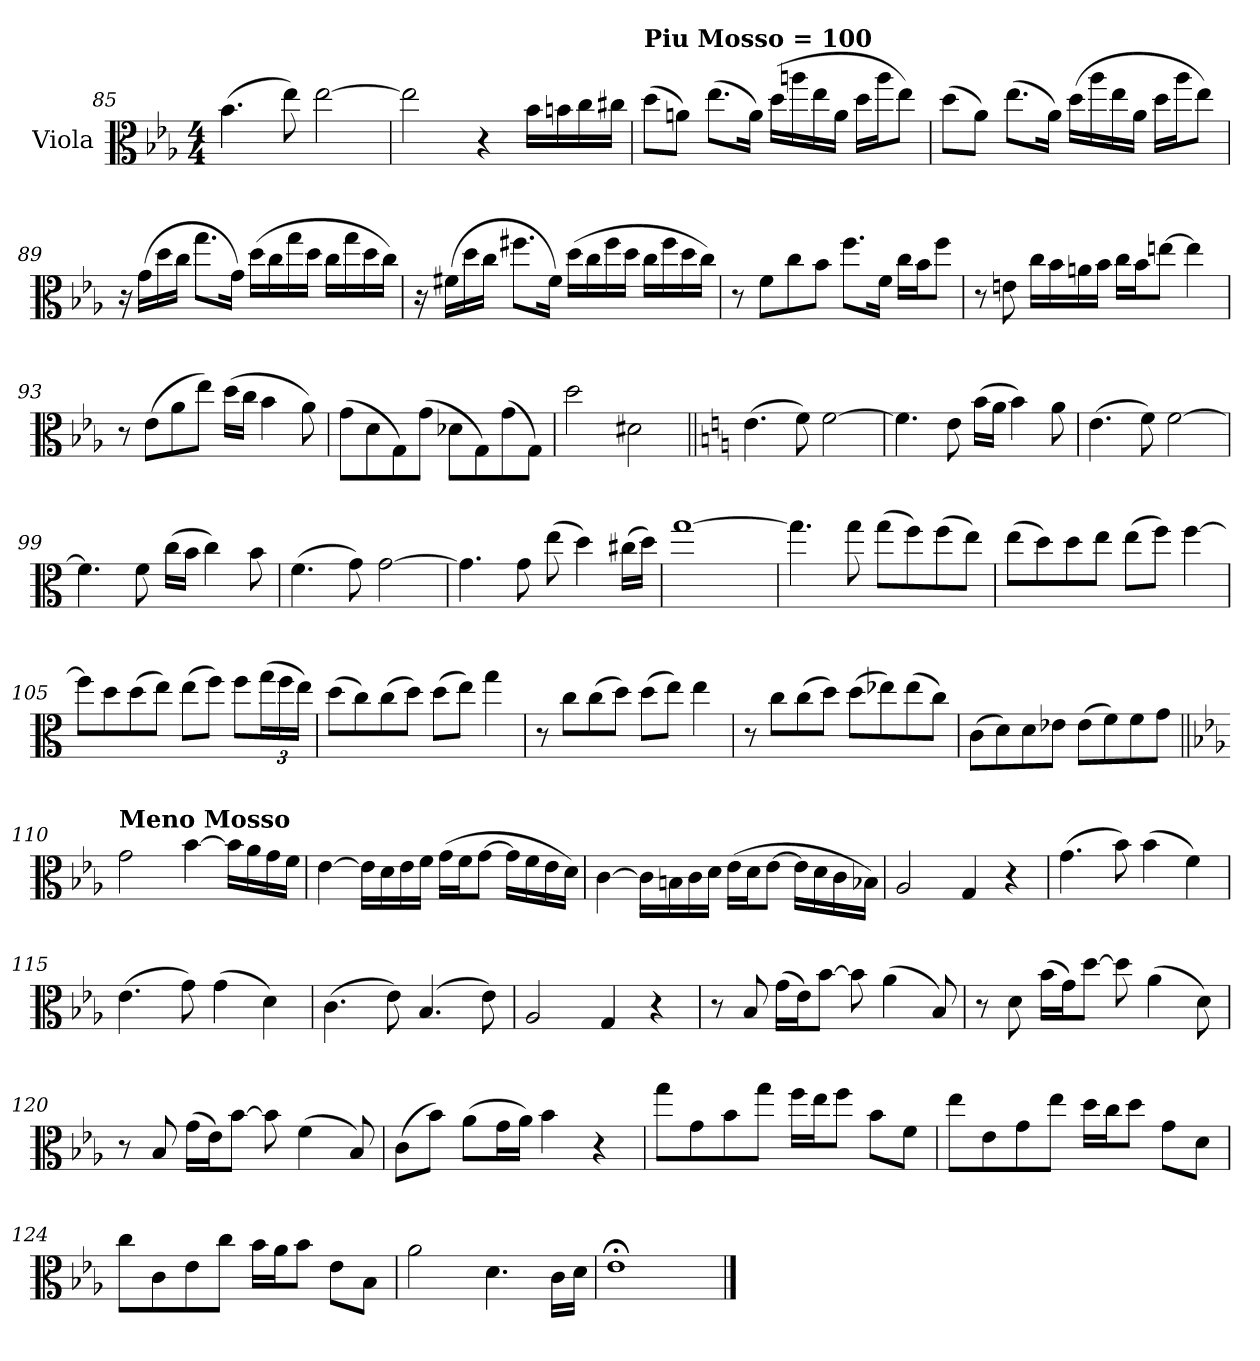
**kern
*part1
*staff1
*I"Viola
*I'Vla.
*clefC3
*k[b-e-a-]
*M4/4
=85
(4.b-\
8ee-\)
[2ee-\
!!LO:LB:g=z
=86
2ee-\]
4r
16b-\LL
16bn\
16cc\
16cc#X\JJ
=87
!LO:TX:a:B:t=Piu Mosso = 100
(8dd\L
8an\J)
(8.ee-\L
16a\Jk)
(16dd\LL
16aan\
16ee-\
16a\JJ
16dd\LL
16aa\J
8ee-\J)
!!LO:LB:g=z
=88
(8dd\L
8a-\J)
(8.ee-\L
16a-\Jk)
(16dd\LL
16aa-\
16ee-\
16a-\JJ
16dd\LL
16aa-\J
8ee-\J)
=89
16r
(16g\LL
16dd\
16cc\JJ
8.gg\L
16g\Jk)
(16dd\LL
16cc\
16gg\
16dd\JJ
16cc\LL
16gg\
16dd\
16cc\JJ)
!!LO:LB:g=z
=90
16r
(16f#X\LL
16dd\
16cc\JJ
8.ff#X\L
16f#\Jk)
(16dd\LL
16cc\
16ff#\
16dd\JJ
16cc\LL
16ff#\
16dd\
16cc\JJ)
=91
8r
8f\L
8cc\
8b-\J
8.ff\L
16f\Jk
16cc\LL
16b-\J
8ff\J
!!LO:LB:g=z
=92
8r
8en\
16cc\LL
16b-\
16an\
16b-\JJ
16cc\LL
16b-\J
[8een\J
4ee\]
=93
8r
(8e-\L
8a-\
8ee-\J)
(16dd\LL
16cc\JJ
4b-\
8a-\)
!!LO:LB:g=z
=94
(8g\L
8d\
8G\)
(8g\J
8d-X\L
8G\)
(8g\
8G\J)
=95
2dd\
2d#X\
!!LO:LB:g=z
=96||
*k[]
(4.e\
8f\)
[2f\
=97
4.f\]
8e\
(16b\LL
16a\JJ
4b\)
8a\
=98
(4.e\
8f\)
[2f\
=99
4.f\]
8f\
(16cc\LL
16b\JJ
4cc\)
8b\
!!LO:LB:g=z
=100
(4.f\
8g\)
[2g\
=101
4.g\]
8g\
(8ee\
4dd\)
(16cc#X\LL
16dd\JJ)
=102
[1gg
=103
4.gg\]
8gg\
(8gg\L
8ff\)
(8ff\
8ee\J)
!!LO:PB:g=z
=104
(8ee\L
8dd\)
8dd\
8ee\J
(8ee\L
8ff\J)
[4ff\
=105
8ff\L]
8dd\
(8dd\
8ee\J)
(8ee\L
8ff\J)
8ff\L
*Xbrackettup
(24gg\L
24ff\
24ee\JJ)
=106
(8dd\L
8cc\)
(8cc\
8dd\J)
(8dd\L
8ee\J)
4gg\
=107
8r
8cc\L
(8cc\
8dd\J)
(8dd\L
8ee\J)
4ee\
!!LO:LB:g=z
=108
8r
8cc\L
(8cc\
8dd\J)
(8dd\L
8ee-X\)
(8ee-\
8cc\J)
=109
(8c\L
8d\)
8d\
8e-X\J
(8e-\L
8f\)
8f\
8g\J
!!LO:LB:g=z
=110||
*k[b-e-a-]
!LO:TX:a:B:t=Meno Mosso
2g\
[4b-\
16b-\LL]
16a-\
16g\
16f\JJ
=111
[4e-\
16e-\LL]
16d\
16e-\
16f\JJ
(16g\LL
16f\J
[8g\J
16g\LL]
16f\
16e-\
16d\JJ)
=112
[4c\
16c\LL]
16Bn\
16c\
16d\JJ
(16e-\LL
16d\J
[8e-\J
16e-\LL]
16d\
16c\
16B-X\JJ)
=113
2A-/
4G/
4r
!!LO:LB:g=z
=114
(4.g\
8b-\)
(4b-\
4f\)
=115
(4.e-\
8g\)
(4g\
4d\)
=116
(4.c\
8e-\)
(4.B-/
8e-\)
=117
2A-/
4G/
4r
!!LO:LB:g=z
=118
8r
8B-/
(16g\LL
16e-\J)
[8b-\J
8b-\]
(4a-\
8B-/)
=119
8r
8d\
(16b-\LL
16g\J)
[8dd\J
8dd\]
(4a-\
8d\)
=120
8r
8B-/
(16g\LL
16e-\J)
[8b-\J
8b-\]
(4f\
8B-/)
=121
(8c\L
8b-\J)
(8a-\L
16g\L
16a-\JJ)
4b-\
4r
!!LO:LB:g=z
=122
8gg\L
8g\
8b-\
8gg\J
16ff\LL
16ee-\J
8ff\J
8b-\L
8f\J
=123
8ee-\L
8e-\
8g\
8ee-\J
16dd\LL
16cc\J
8dd\J
8g\L
8d\J
!!LO:LB:g=z
=124
8cc\L
8c\
8e-\
8cc\J
16b-\LL
16a-\J
8b-\J
8e-\L
8B-\J
=125
2a-\
4.d\
16c\LL
16d\JJ
=126
1e-;<
==
*-
